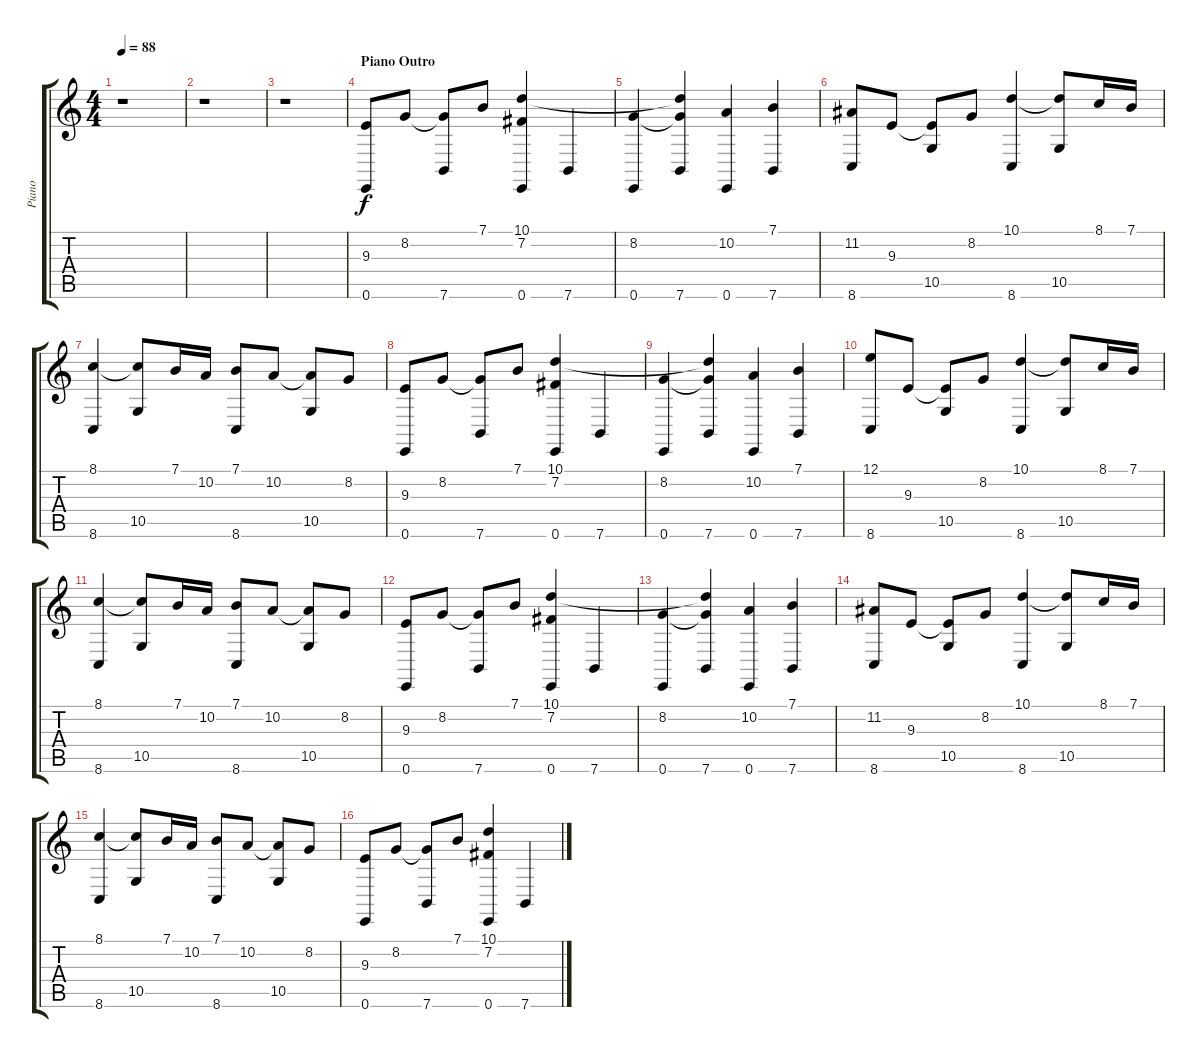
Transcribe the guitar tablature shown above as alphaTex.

\track ("Piano" "Piano") {instrument acousticgrandpiano}
\staff {score tabs}
\tuning (E4 B3 G3 D3 A2 E2) {hide}
\ts (4 4)
\tempo 88
\clef g2
\ks c
r.1{dy f} |
r.1 |
r.1 |
\section ("" "Piano Outro")
(9.3 0.6).8{volume 3} 8.2.8 (8.2{t} 7.6).8 7.1.8 (10.1 7.2 0.6).4 7.6.4 |
(8.2 0.6).4 (10.1{t} 8.2{t} 7.6).4 (10.2 0.6).4 (7.1 7.6).4 |
(11.2 8.6).8{volume 6} 9.3.8 (9.3{t} 10.5).8 8.2.8 (10.1 8.6).4 (10.1{t} 10.5).8 8.1.16 7.1.16 |
(8.1 8.6).4 (8.1{t} 10.5).8 7.1.16 10.2.16 (7.1 8.6).8 10.2.8 (10.2{t} 10.5).8 8.2.8 |
(9.3 0.6).8{volume 10} 8.2.8 (8.2{t} 7.6).8 7.1.8 (10.1 7.2 0.6).4 7.6.4 |
(8.2 0.6).4 (10.1{t} 8.2{t} 7.6).4 (10.2 0.6).4 (7.1 7.6).4 |
(12.1 8.6).8{volume 13} 9.3.8 (9.3{t} 10.5).8 8.2.8 (10.1 8.6).4 (10.1{t} 10.5).8 8.1.16 7.1.16 |
(8.1 8.6).4 (8.1{t} 10.5).8 7.1.16 10.2.16 (7.1 8.6).8 10.2.8 (10.2{t} 10.5).8 8.2.8 |
(9.3 0.6).8{volume 16} 8.2.8 (8.2{t} 7.6).8 7.1.8 (10.1 7.2 0.6).4 7.6.4 |
(8.2 0.6).4 (10.1{t} 8.2{t} 7.6).4 (10.2 0.6).4 (7.1 7.6).4 |
(11.2 8.6).8 9.3.8 (9.3{t} 10.5).8 8.2.8 (10.1 8.6).4 (10.1{t} 10.5).8 8.1.16 7.1.16 |
(8.1 8.6).4 (8.1{t} 10.5).8 7.1.16 10.2.16 (7.1 8.6).8 10.2.8 (10.2{t} 10.5).8 8.2.8 |
(9.3 0.6).8 8.2.8 (8.2{t} 7.6).8 7.1.8 (10.1 7.2 0.6).4 7.6.4
